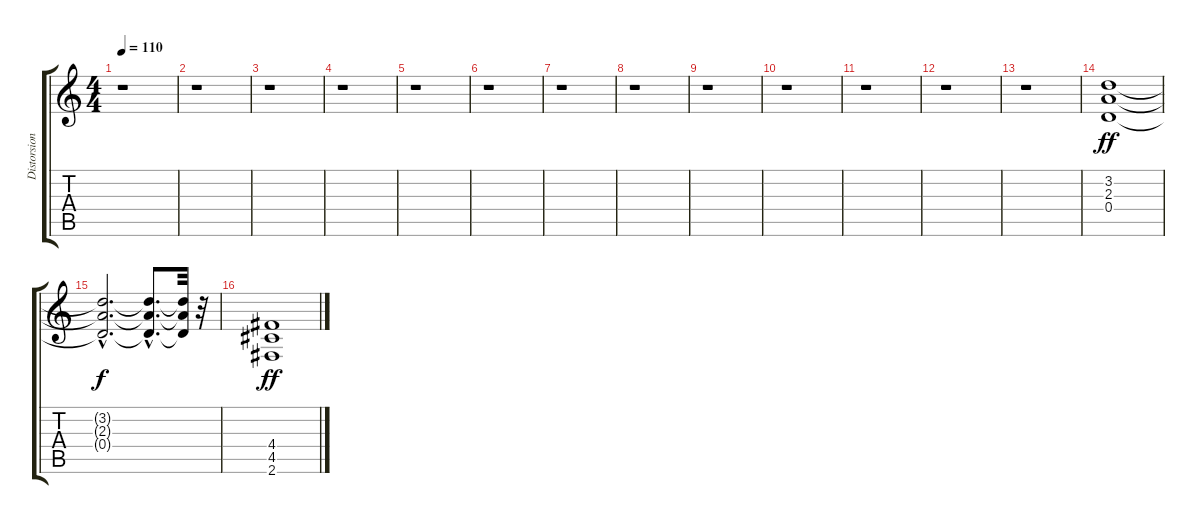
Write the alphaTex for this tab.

\track ("Distorsion2" "Distorsion") {instrument distortionguitar}
\staff {score tabs}
\tuning (E4 B3 G3 D3 A2 E2) {hide}
\ts (4 4)
\tempo 110
\clef g2
\ks c
r.1{dy ff} |
r.1 |
r.1 |
r.1 |
r.1 |
r.1 |
r.1 |
r.1 |
r.1 |
r.1 |
r.1 |
r.1 |
r.1 |
(3.2 2.3 0.4).1 |
(3.2{hac t} 2.3{hac t} 0.4{hac t}).2{d dy f} (3.2{hac t} 2.3{hac t} 0.4{hac t}).8{d} (3.2{t} 2.3{t} 0.4{t}).32 r.32 |
(4.4 4.5 2.6).1{dy ff}
